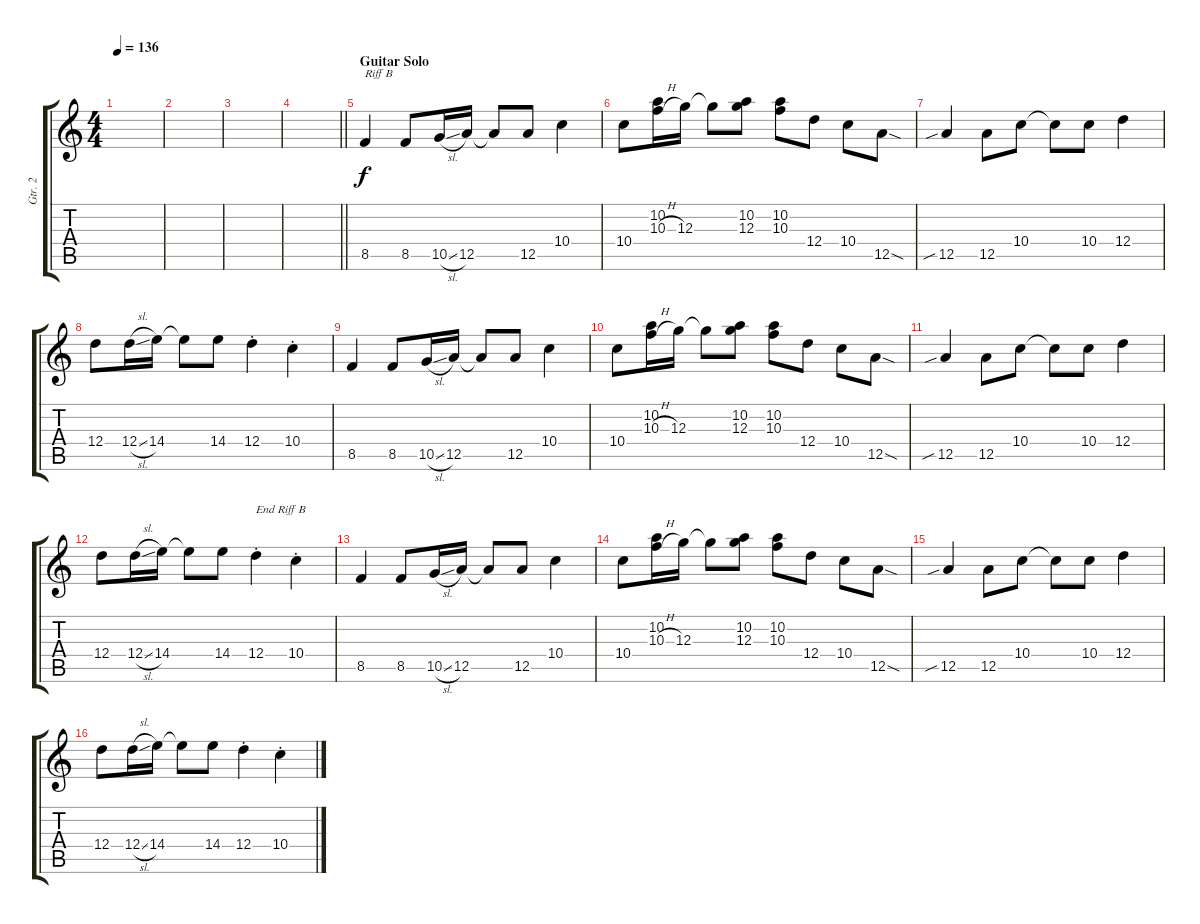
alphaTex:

\track ("Gtr. 2" "Gtr. 2") {instrument electricguitarclean}
\staff {score tabs}
\tuning (E4 B3 G3 D3 A2 E2) {hide}
\ts (4 4)
\tempo 136
\clef g2
\ks c
|
|
|
\barLineRight lightlight
|
\section ("" "Guitar Solo")
8.5.4{txt "Riff B"} 8.5.8 10.5{sl}.16 12.5.16 12.5{t}.8 12.5.8 10.4.4 |
10.4.8 (10.2 10.3{h}).16 12.3.16 12.3{t}.8 (10.2 12.3).8 (10.2 10.3).8 12.4.8 10.4.8 12.5{sod}.8 |
12.5{sib}.4 12.5.8 10.4.8 10.4{t}.8 10.4.8 12.4.4 |
12.4.8 12.4{sl}.16 14.4.16 14.4{t}.8 14.4.8 12.4{st}.4 10.4{st}.4 |
8.5.4 8.5.8 10.5{sl}.16 12.5.16 12.5{t}.8 12.5.8 10.4.4 |
10.4.8 (10.2 10.3{h}).16 12.3.16 12.3{t}.8 (10.2 12.3).8 (10.2 10.3).8 12.4.8 10.4.8 12.5{sod}.8 |
12.5{sib}.4 12.5.8 10.4.8 10.4{t}.8 10.4.8 12.4.4 |
12.4.8 12.4{sl}.16 14.4.16 14.4{t}.8 14.4.8 12.4{st}.4{txt "End Riff B"} 10.4{st}.4 |
8.5.4 8.5.8 10.5{sl}.16 12.5.16 12.5{t}.8 12.5.8 10.4.4 |
10.4.8 (10.2 10.3{h}).16 12.3.16 12.3{t}.8 (10.2 12.3).8 (10.2 10.3).8 12.4.8 10.4.8 12.5{sod}.8 |
12.5{sib}.4 12.5.8 10.4.8 10.4{t}.8 10.4.8 12.4.4 |
12.4.8 12.4{sl}.16 14.4.16 14.4{t}.8 14.4.8 12.4{st}.4 10.4{st}.4
